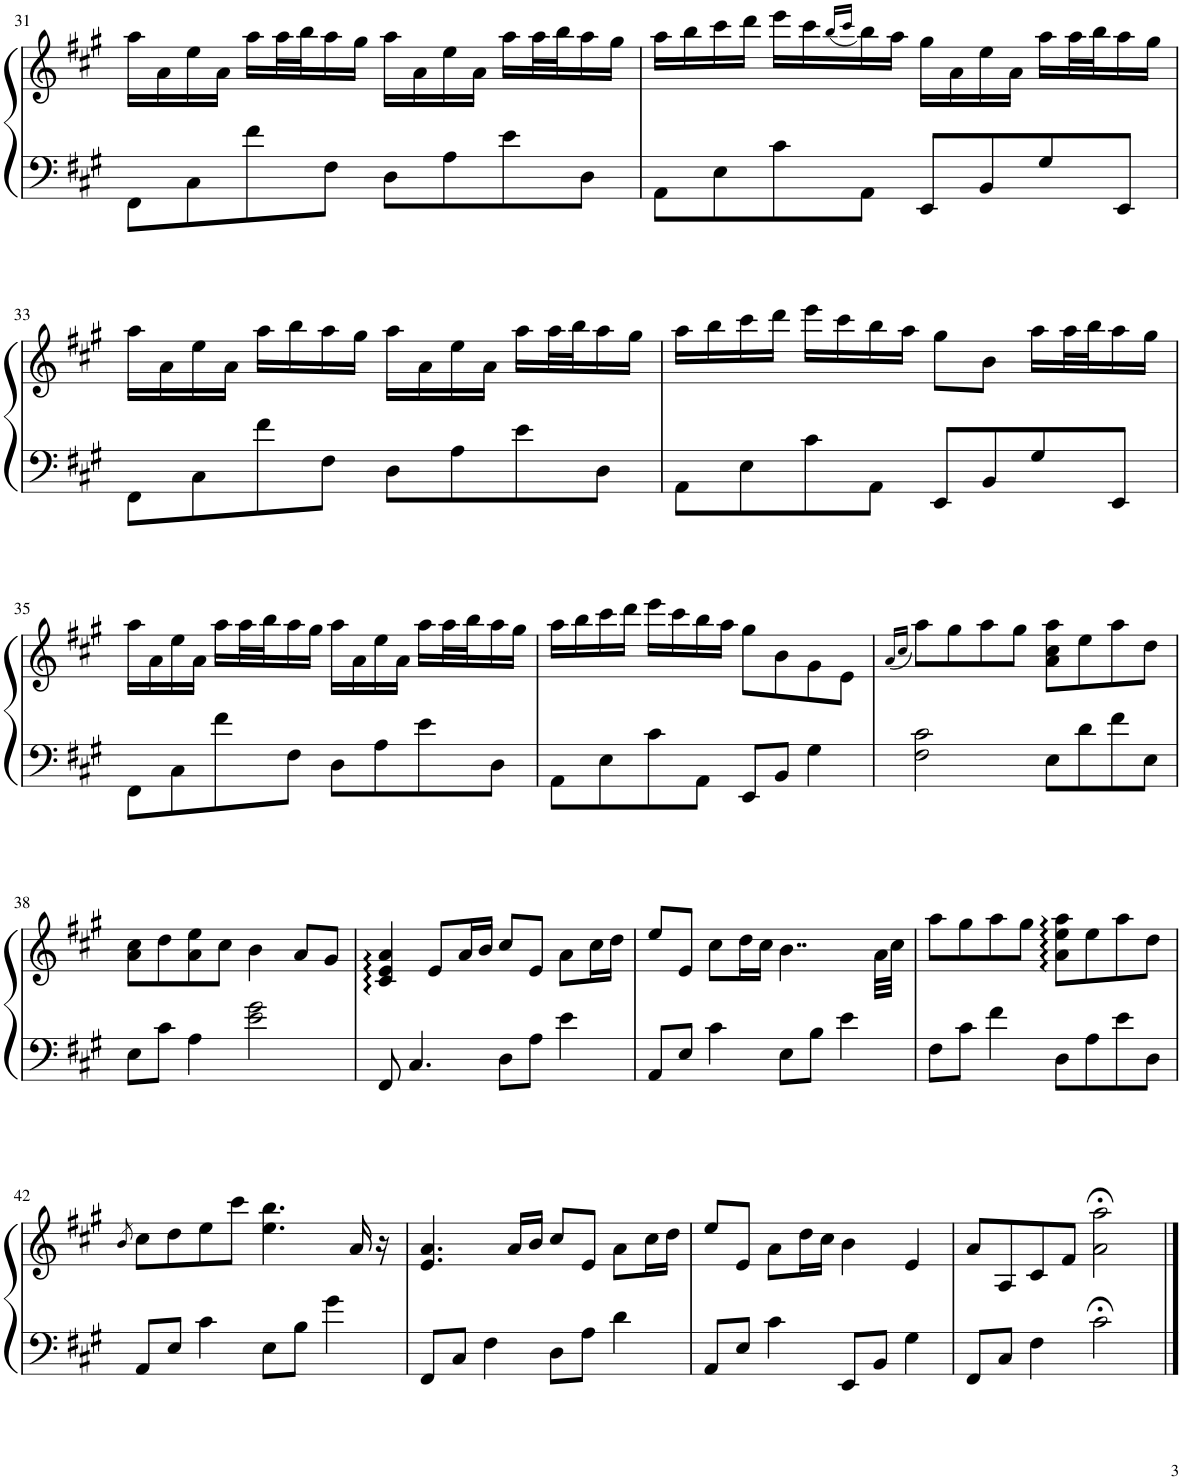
**kern	**kern
*part1	*part1
*staff2	*staff1
*I"Piano	*
*I'Pno.	*
!!LO:PB:g=z
*clefF4	*clefG2
*k[f#c#g#]	*k[f#c#g#]
*M4/4	*M4/4
*met(c)	*met(c)
=31	=31
8FF#\L	16aa\LL
.	16a\
8C#\	16ee\
.	16a\JJ
8f#\	16aa\LL
.	32aa\L
.	32bb\J
8F#\J	16aa\
.	16gg#\JJ
8D\L	16aa\LL
.	16a\
8A\	16ee\
.	16a\JJ
8e\	16aa\LL
.	32aa\L
.	32bb\J
8D\J	16aa\
.	16gg#\JJ
=32	=32
8AA\L	16aa\LL
.	16bb\
8E\	16ccc#\
.	16ddd\JJ
8c#\	16eee\LL
.	16ccc#\
.	(16qbb/LL
.	16qccc#/JJ
8AA\J	16bb\)
.	16aa\JJ
8EE/L	16gg#\LL
.	16a\
8BB/	16ee\
.	16a\JJ
8G#/	16aa\LL
.	32aa\L
.	32bb\J
8EE/J	16aa\
.	16gg#\JJ
!!LO:LB:g=z
=33	=33
8FF#\L	16aa\LL
.	16a\
8C#\	16ee\
.	16a\JJ
8f#\	16aa\LL
.	16bb\
8F#\J	16aa\
.	16gg#\JJ
8D\L	16aa\LL
.	16a\
8A\	16ee\
.	16a\JJ
8e\	16aa\LL
.	32aa\L
.	32bb\J
8D\J	16aa\
.	16gg#\JJ
=34	=34
8AA\L	16aa\LL
.	16bb\
8E\	16ccc#\
.	16ddd\JJ
8c#\	16eee\LL
.	16ccc#\
8AA\J	16bb\
.	16aa\JJ
8EE/L	8gg#\L
8BB/	8b\J
8G#/	16aa\LL
.	32aa\L
.	32bb\J
8EE/J	16aa\
.	16gg#\JJ
!!LO:LB:g=z
=35	=35
8FF#\L	16aa\LL
.	16a\
8C#\	16ee\
.	16a\JJ
8f#\	16aa\LL
.	32aa\L
.	32bb\J
8F#\J	16aa\
.	16gg#\JJ
8D\L	16aa\LL
.	16a\
8A\	16ee\
.	16a\JJ
8e\	16aa\LL
.	32aa\L
.	32bb\J
8D\J	16aa\
.	16gg#\JJ
=36	=36
8AA\L	16aa\LL
.	16bb\
8E\	16ccc#\
.	16ddd\JJ
8c#\	16eee\LL
.	16ccc#\
8AA\J	16bb\
.	16aa\JJ
8EE/L	8gg#\L
8BB/J	8b\
4G#\	8g#\
.	8e\J
=37	=37
.	(16qa/LL
.	16qcc#/JJ
2F#\ 2c#\	8aa\L)
.	8gg#\
.	8aa\
.	8gg#\J
8E\L	8a\ 8cc#\ 8aa\L
8d\	8ee\
8f#\	8aa\
8E\J	8dd\J
!!LO:LB:g=z
=38	=38
8E\L	8a\ 8cc#\L
8c#\J	8dd\
4A\	8a\ 8ee\
.	8cc#\J
2e\ 2g#\	4b\
.	8a/L
.	8g#/J
=39	=39
8FF#/	4c#/:: 4e/:: 4a/::
4.C#/	.
.	8e/L
.	16a/L
.	16b/JJ
8D\L	8cc#/L
8A\J	8e/J
4e\	8a\L
.	16cc#\L
.	16dd\JJ
=40	=40
8AA/L	8ee/L
8E/J	8e/J
4c#\	8cc#\L
.	16dd\L
.	16cc#\JJ
8E\L	4..b\
8B\J	.
4e\	.
.	32a\LLL
.	32cc#\JJJ
=41	=41
8F#\L	8aa\L
8c#\J	8gg#\
4f#\	8aa\
.	8gg#\J
8D\L	8a\:: 8ee\:: 8aa\::L
8A\	8ee\
8e\	8aa\
8D\J	8dd\J
!!LO:LB:g=z
=42	=42
.	8qb/
8AA/L	8cc#\L
8E/J	8dd\
4c#\	8ee\
.	8ccc#\J
8E\L	4.ee\ 4.bb\
8B\J	.
4g#\	.
.	16a/
.	16r
=43	=43
8FF#/L	4.e/ 4.a/
8C#/J	.
4F#\	.
.	16a/LL
.	16b/JJ
8D\L	8cc#/L
8A\J	8e/J
4d\	8a\L
.	16cc#\L
.	16dd\JJ
=44	=44
8AA/L	8ee/L
8E/J	8e/J
4c#\	8a\L
.	16dd\L
.	16cc#\JJ
8EE/L	4b\
8BB/J	.
4G#\	4e/
=45	=45
8FF#/L	8a/L
8C#/J	8A/
4F#\	8c#/
.	8f#/J
2c#;<\	2a\;< 2aa\;<
==	==
*-	*-
